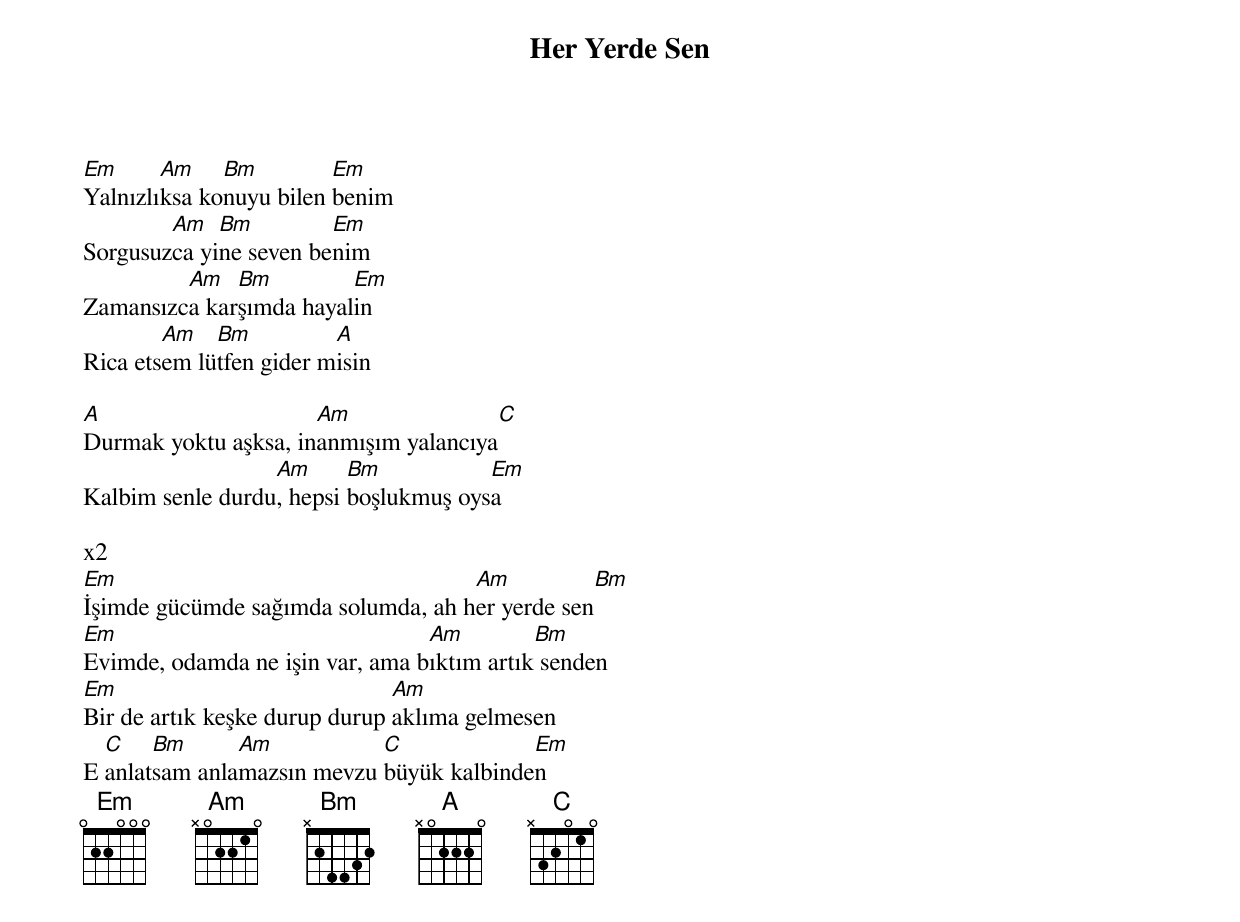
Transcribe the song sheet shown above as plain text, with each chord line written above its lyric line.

{title: Her Yerde Sen}
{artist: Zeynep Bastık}

Em      Am    Bm         Em
Yalnızlıksa konuyu bilen benim
        Am   Bm         Em
Sorgusuzca yine seven benim
         Am   Bm         Em
Zamansızca karşımda hayalin
        Am   Bm          A
Rica etsem lütfen gider misin

A                     Am                C
Durmak yoktu aşksa, inanmışım yalancıya
                  Am      Bm           Em
Kalbim senle durdu, hepsi boşlukmuş oysa

x2
Em                                  Am           Bm
İşimde gücümde sağımda solumda, ah her yerde sen
Em                               Am         Bm
Evimde, odamda ne işin var, ama bıktım artık senden
Em                             Am
Bir de artık keşke durup durup aklıma gelmesen
  C    Bm      Am           C             Em
E anlatsam anlamazsın mevzu büyük kalbinden
